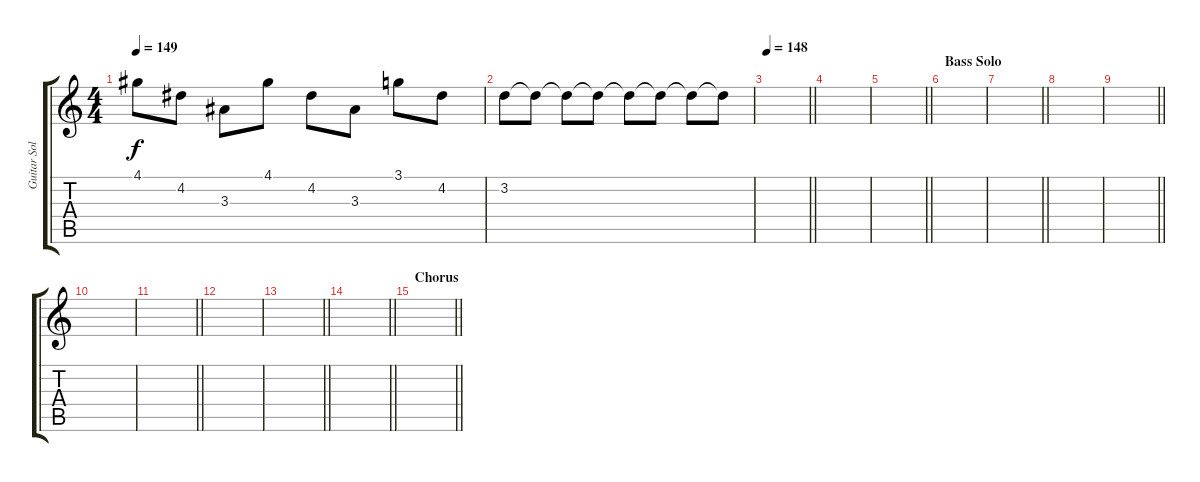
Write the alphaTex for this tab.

\track ("Guitar Solo" "Guitar Sol") {instrument overdrivenguitar}
\staff {score tabs}
\tuning (E4 B3 G3 D3 A2 D2) {hide}
\ts (4 4)
\tempo 149
\clef g2
\ks c
4.1.8{dy f} 4.2.8 3.3.8 4.1.8 4.2.8 3.3.8 3.1.8 4.2.8 |
3.2.8 3.2{t}.8 3.2{t}.8 3.2{t}.8 3.2{t}.8 3.2{t}.8 3.2{t}.8 3.2{t}.8 |
\tempo 148
\barLineRight lightlight
|
|
\barLineRight lightlight
|
\section ("" "Bass Solo")
|
\barLineRight lightlight
|
|
\barLineRight lightlight
|
|
\barLineRight lightlight
|
|
\barLineRight lightlight
|
\barLineRight lightlight
|
\section ("" "Chorus")
\barLineRight lightlight
